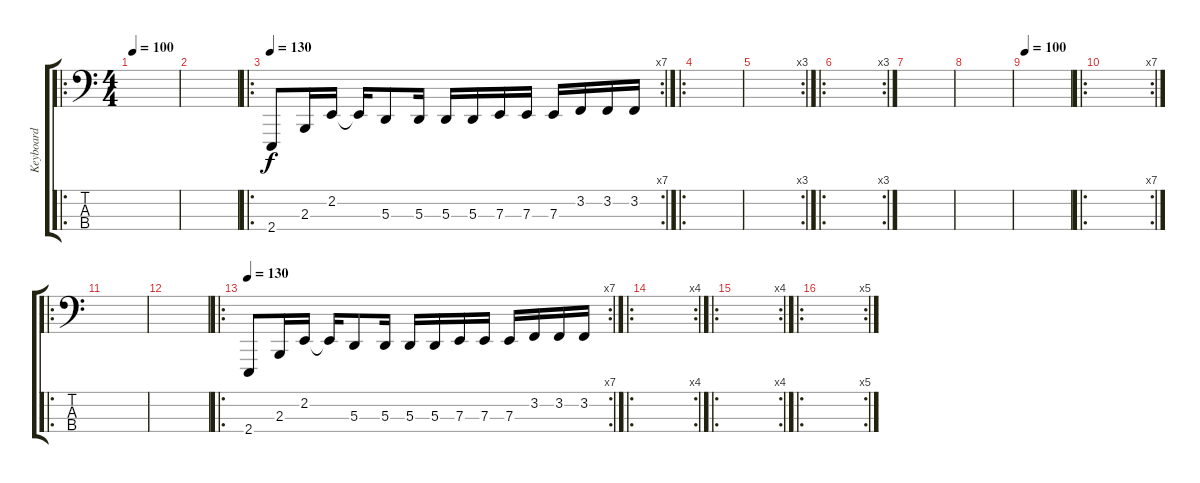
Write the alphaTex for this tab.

\track ("Keyboard" "Keyboard") {instrument lead8bassandlead}
\staff {score tabs}
\tuning (G2 D2 A1 D1) {hide}
\ro
\ts (4 4)
\tempo 100
\clef f4
\ks c
|
|
\ro
\rc 7
\tempo 130
2.4.8 2.3.16 2.2.16 2.2{t}.16 5.3.8 5.3.16 5.3.16 5.3.16 7.3.16 7.3.16 7.3.16 3.2.16 3.2.16 3.2.16 |
\ro
|
\rc 3
|
\ro
\rc 3
|
|
|
\tempo 100
|
\ro
\rc 7
|
\ro
|
|
\ro
\rc 7
\tempo 130
2.4.8 2.3.16 2.2.16 2.2{t}.16 5.3.8 5.3.16 5.3.16 5.3.16 7.3.16 7.3.16 7.3.16 3.2.16 3.2.16 3.2.16 |
\ro
\rc 4
|
\ro
\rc 4
|
\ro
\rc 5
